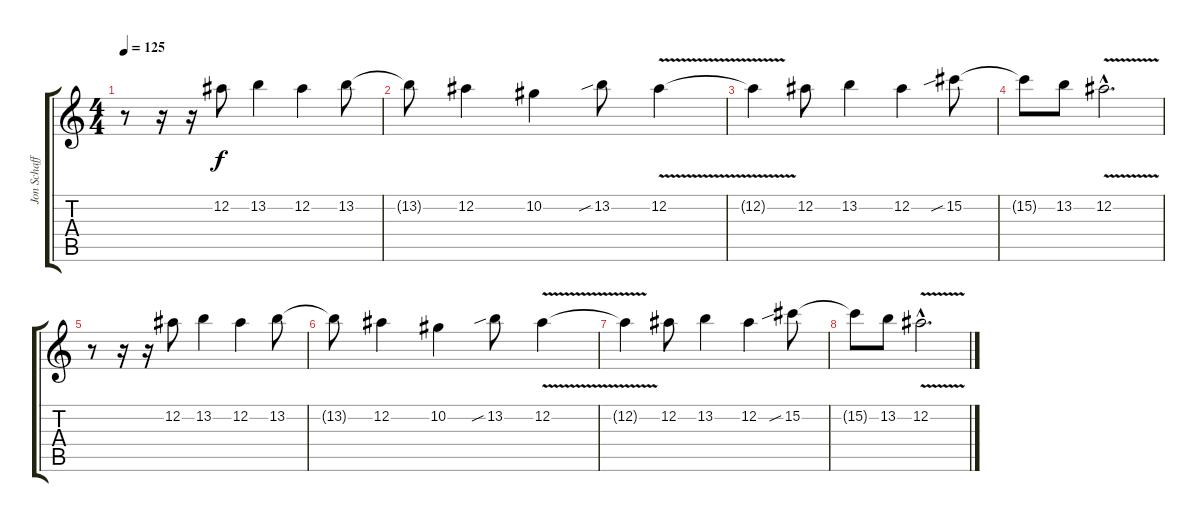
\track ("Jon Schaffer ou Jim Morris Lead" "Jon Schaff") {instrument distortionguitar}
\staff {score tabs}
\tuning (Eb4 Bb3 Gb3 Db3 Ab2 Eb2) {hide}
\ts (4 4)
\tempo 125
\clef g2
\ks c
r.8{dy f volume 12} r.16 r.16 12.2.8 13.2.4 12.2.4 13.2.8 |
13.2{t}.8 12.2.4 10.2.4 13.2{sib}.8 12.2{v}.4 |
12.2{t}.4 12.2.8 13.2.4 12.2.4 15.2{sib}.8 |
15.2{t}.8 13.2.8 12.2{v hac}.2{d} |
r.8 r.16 r.16 12.2.8 13.2.4 12.2.4 13.2.8 |
13.2{t}.8 12.2.4 10.2.4 13.2{sib}.8 12.2{v}.4 |
12.2{t}.4 12.2.8 13.2.4 12.2.4 15.2{sib}.8 |
15.2{t}.8 13.2.8 12.2{v hac}.2{d}
